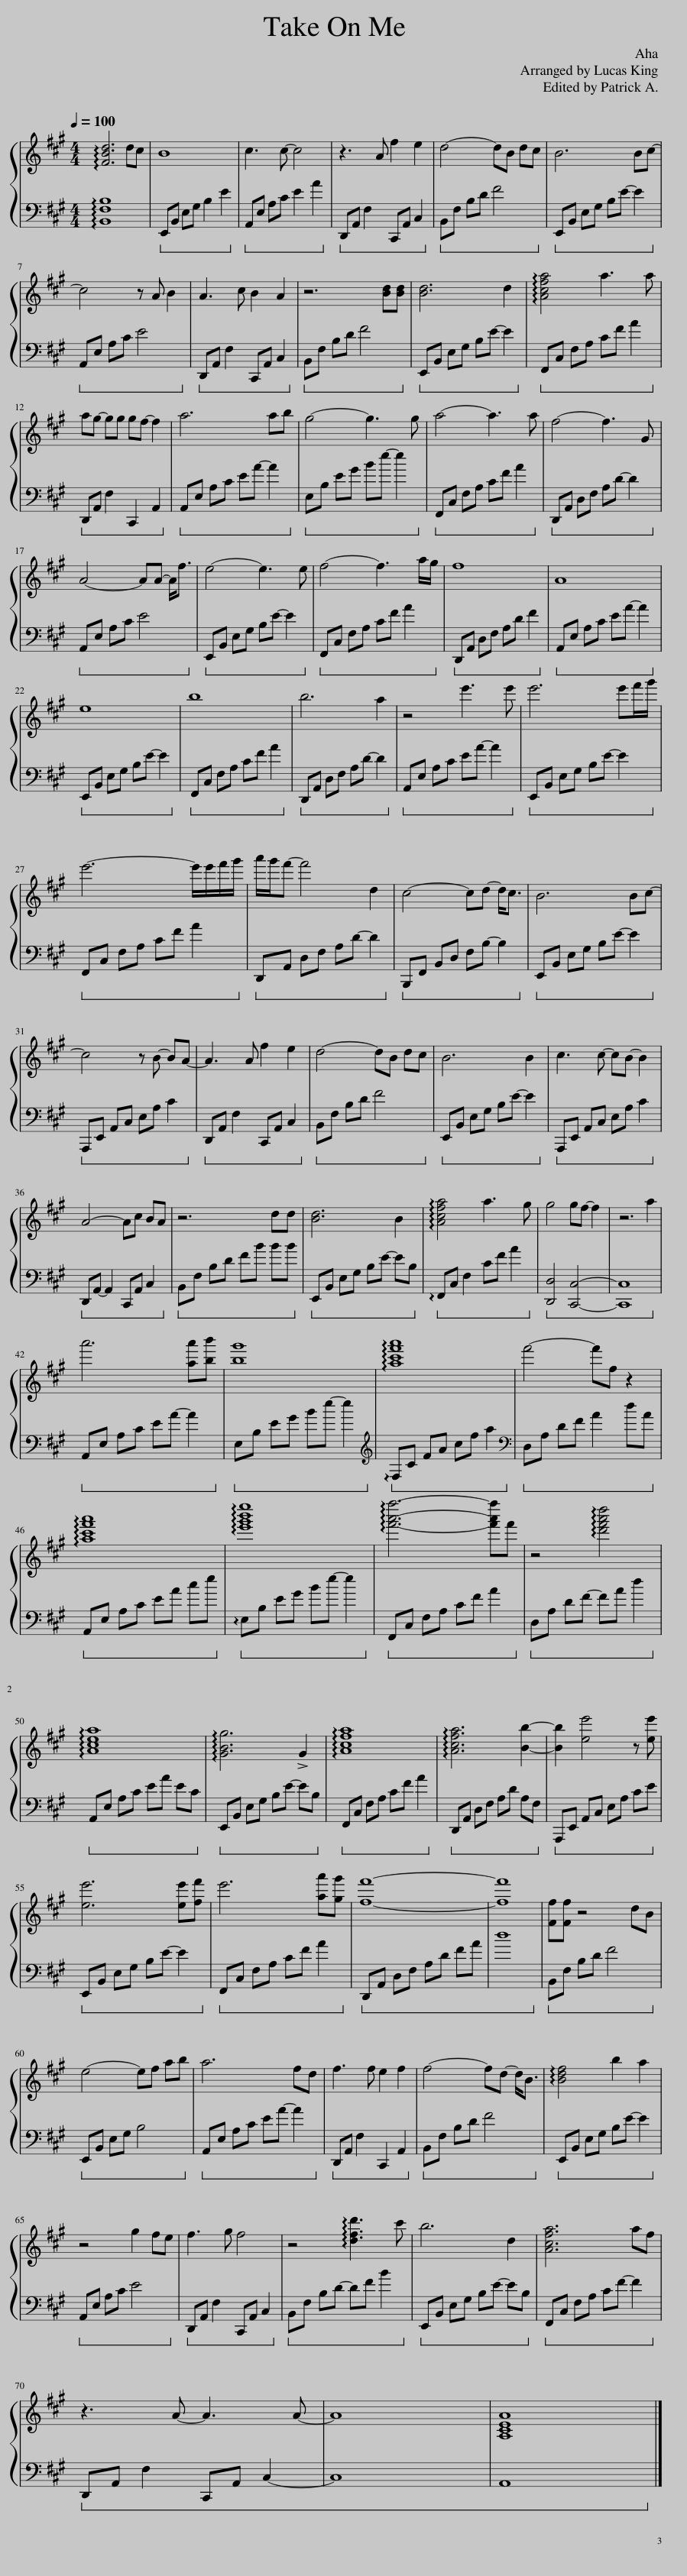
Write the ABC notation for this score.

X:1
%%score { 1 | 2 }
L:1/8
Q:1/4=100
M:4/4
I:linebreak $
K:A
V:1 treble
V:2 bass
V:1
 !arpeggio![FBd]6 dc | B8 | c3 c- c4 | z3 A f2 e2 | d4- dB dc | %5
 B6 Bc- |$ c4 z A B2 | A3 c B2 A2 | z6 [Bd][Bd] | [Bd]6 d2 | %10
 !arpeggio![Acfa]4 a3 a |$ ag- gg gf- f2 | a6 ab | g4- g3 g | a4- a3 a | %15
 f4- f3 G |$ A4- AA- A<f | e4- e3 e | f4- f3 a/g/ | f8 | %20
 A8 |$ e8 | b8 | b6 a2 | z4 e'3 e' | %25
 e'6 e'f'/g'/ |$ e'6- e'/e'/f'/g'/ | a'/g'/f'- f'4 d2 | c4- cd- d<c | B6 Bc- |$ %30
 c4 z B- BA- | A3 A f2 e2 | d4- dB dc | B6 B2 | c3 c- cB- B2 |$ %35
 A4- Ac BA | z6 dd | [Bd]6 B2 | !arpeggio![Acfa]4 a3 g | g4 gf- f2 | %40
 z6 a2 |$ a'6 [aa'][bb'] | [bg']8 | !arpeggio![ac'f'a']8 | f'4- f'f z2 |$ %45
 !arpeggio![ac'f'a']8 | !arpeggio![e'g'b'e'']8 | !arpeggio![f'a'f'']6- [f'a'f'']f' | z4 !arpeggio![d'f'a'd'']4 |$ !arpeggio![Acea]8 | %50
 !arpeggio![GBg]6 !>!G2 | !arpeggio![Acfa]8 | !arpeggio![Acfa]6 [Bb]2- | [Bb]2 [ee']4 z [ee'] |$ [ee']6 [ee'][ff'] | %55
 e'6 [aa'][gg'] | [ff']8- | [ff']8 | [Ff][Ff] z4 dB |$ e4- ef ab | %60
 a6 fd | f3 f e2 f2 | f4- fd- d<B | !arpeggio![Bdf]4 b2 a2 |$ z4 g2 fe | %65
 f3 g f4 | z4 !arpeggio![dfd']3 c' | b6 d2 | [Acfa]6 af |$ z3 A- A3 A- | %70
 A8 | [A,CEA]8 |] %72
V:2
 !arpeggio![B,,F,B,]8 |!ped! E,,B,, E,G, B,2 E2!ped-up! |!ped! A,,E, A,C E2 A2!ped-up! |!ped! D,,A,, F,2 C,,A,, C,2!ped-up! |!ped! B,,F, B,D F4!ped-up! | %5
!ped! E,,B,, E,G, B,E- E2!ped-up! |$!ped! A,,E, A,C E4!ped-up! |!ped! D,,A,, F,2 C,,A,, C,2!ped-up! |!ped! B,,F, B,D F4!ped-up! |!ped! E,,B,, E,G, B,E- E2!ped-up! | %10
!ped! F,,C, F,A, CF A2!ped-up! |$!ped! D,,A,, F,2 C,,2 A,,2!ped-up! |!ped! A,,E, A,C EA- A2!ped-up! |!ped! E,B, EG Be- e2!ped-up! |!ped! F,,C, F,A, CF A2!ped-up! | %15
!ped! D,,A,, D,F, A,D- D2!ped-up! |$!ped! A,,E, A,C E4!ped-up! |!ped! E,,B,, E,G, B,E- E2!ped-up! |!ped! F,,C, F,A, CF A2!ped-up! |!ped! D,,A,, D,F, A,D F2!ped-up! | %20
!ped! A,,E, A,C EA- A2!ped-up! |$!ped! E,,B,, E,G, B,E- E2!ped-up! |!ped! F,,C, F,A, CF A2!ped-up! |!ped! D,,A,, D,F, A,D- D2!ped-up! |!ped! A,,E, A,C EA- A2!ped-up! | %25
!ped! E,,B,, E,G, B,E- E2!ped-up! |$!ped! F,,C, F,A, CF A2!ped-up! |!ped! D,,A,, D,F, A,D- D2!ped-up! |!ped! B,,,F,, B,,D, F,B,- B,2!ped-up! |!ped! E,,B,, E,G, B,E- E2!ped-up! |$ %30
!ped! A,,,E,, A,,C, E,A, C2!ped-up! |!ped! D,,A,, F,2 C,,A,, C,2!ped-up! |!ped! B,,F, B,D F4!ped-up! |!ped! E,,B,, E,G, B,E- E2!ped-up! |!ped! A,,,E,, A,,C, E,A, C2!ped-up! |$ %35
!ped! D,,A,,- A,,2 C,,A,, C,2!ped-up! |!ped! B,,F, B,D FB BB!ped-up! |!ped! E,,B,, E,G, B,E- EB,!ped-up! |!ped! !arpeggio!F,,C, F,2 CF A2!ped-up! |!ped! [D,,D,]4 [C,,C,]4- | %40
 [C,,C,]8!ped-up! |$!ped! A,,E, A,C EA- A2!ped-up! |!ped! E,B, EG Be- e2!ped-up! |[K:treble]!ped! !arpeggio!F,C FA cf a2!ped-up! |[K:bass]!ped! D,A, DF A2 dA!ped-up! |$ %45
!ped! A,,E, A,C EA ce!ped-up! |!ped! !arpeggio!E,B, EG Be- e2!ped-up! |!ped! F,,C, F,A, CF A2!ped-up! |!ped! D,A, DF- FA d2!ped-up! |$!ped! A,,E, A,C EA EC!ped-up! | %50
!ped! E,,B,, E,G, B,E- EB,!ped-up! |!ped! F,,C, F,A, CF A2!ped-up! |!ped! D,,A,, D,F, A,D A,F,!ped-up! |!ped! A,,,E,, A,,C, E,A, CE!ped-up! |$!ped! E,,B,, E,G, B,E- E2!ped-up! | %55
!ped! F,,C, F,A, CF A2!ped-up! |!ped! D,,A,, D,F, A,D FA | d8!ped-up! |!ped! B,,F, B,D F4!ped-up! |$!ped! E,,B,, E,G, B,4!ped-up! | %60
!ped! A,,E, A,C EA- A2!ped-up! |!ped! D,,A,, F,2 C,,2 A,,2!ped-up! |!ped! B,,F, B,D F4!ped-up! |!ped! E,,B,, E,G, B,E- E2!ped-up! |$!ped! A,,E, A,C E4!ped-up! | %65
!ped! D,,A,, F,2 C,,A,, C,2!ped-up! |!ped! B,,F, B,D- DF B2!ped-up! |!ped! E,,B,, E,G, B,E- EB,!ped-up! |!ped! F,,C, F,A, CF- F2!ped-up! |$!ped! D,,A,, F,2 C,,A,, C,2- | %70
 C,8 | A,,8!ped-up! |] %72
